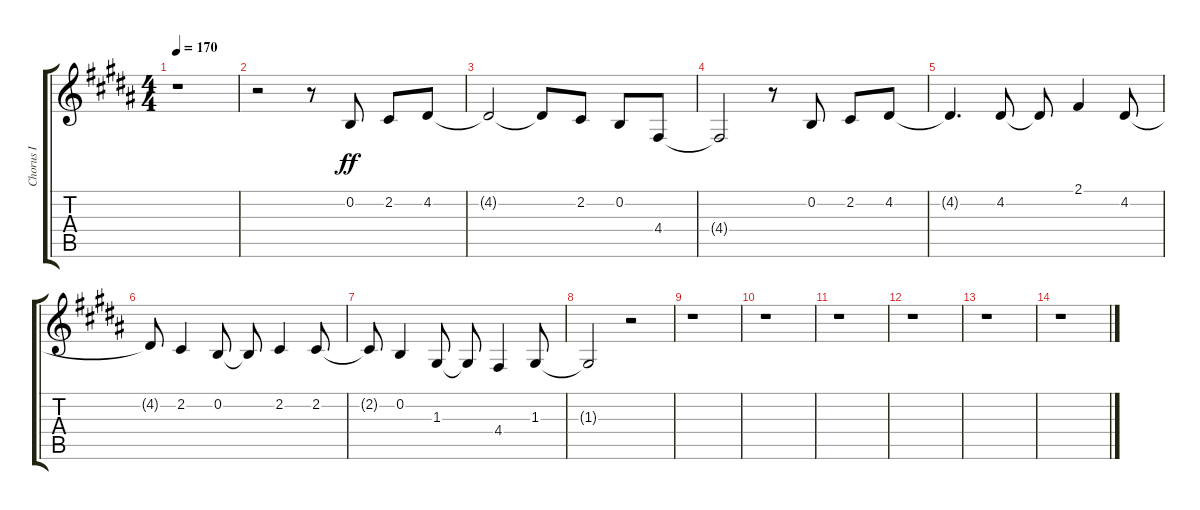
\track ("Chorus I" "Chorus I") {instrument voiceoohs}
\staff {score tabs}
\tuning (E4 B3 G3 D3 A2 E2) {hide}
\ts (4 4)
\tempo 170
\clef g2
\ks b
r.1{dy ff} |
r.2 r.8 0.2.8 2.2.8 4.2.8 |
4.2{t}.2 4.2{t}.8 2.2.8 0.2.8 4.4.8 |
4.4{t}.2 r.8 0.2.8 2.2.8 4.2.8 |
4.2{t}.4{d} 4.2.8 4.2{t}.8 2.1.4 4.2.8 |
4.2{t}.8 2.2.4 0.2.8 0.2{t}.8 2.2.4 2.2.8 |
2.2{t}.8 0.2.4 1.3.8 1.3{t}.8 4.4.4 1.3.8 |
1.3{t}.2 r.2 |
r.1 |
r.1 |
r.1 |
r.1 |
r.1 |
r.1
